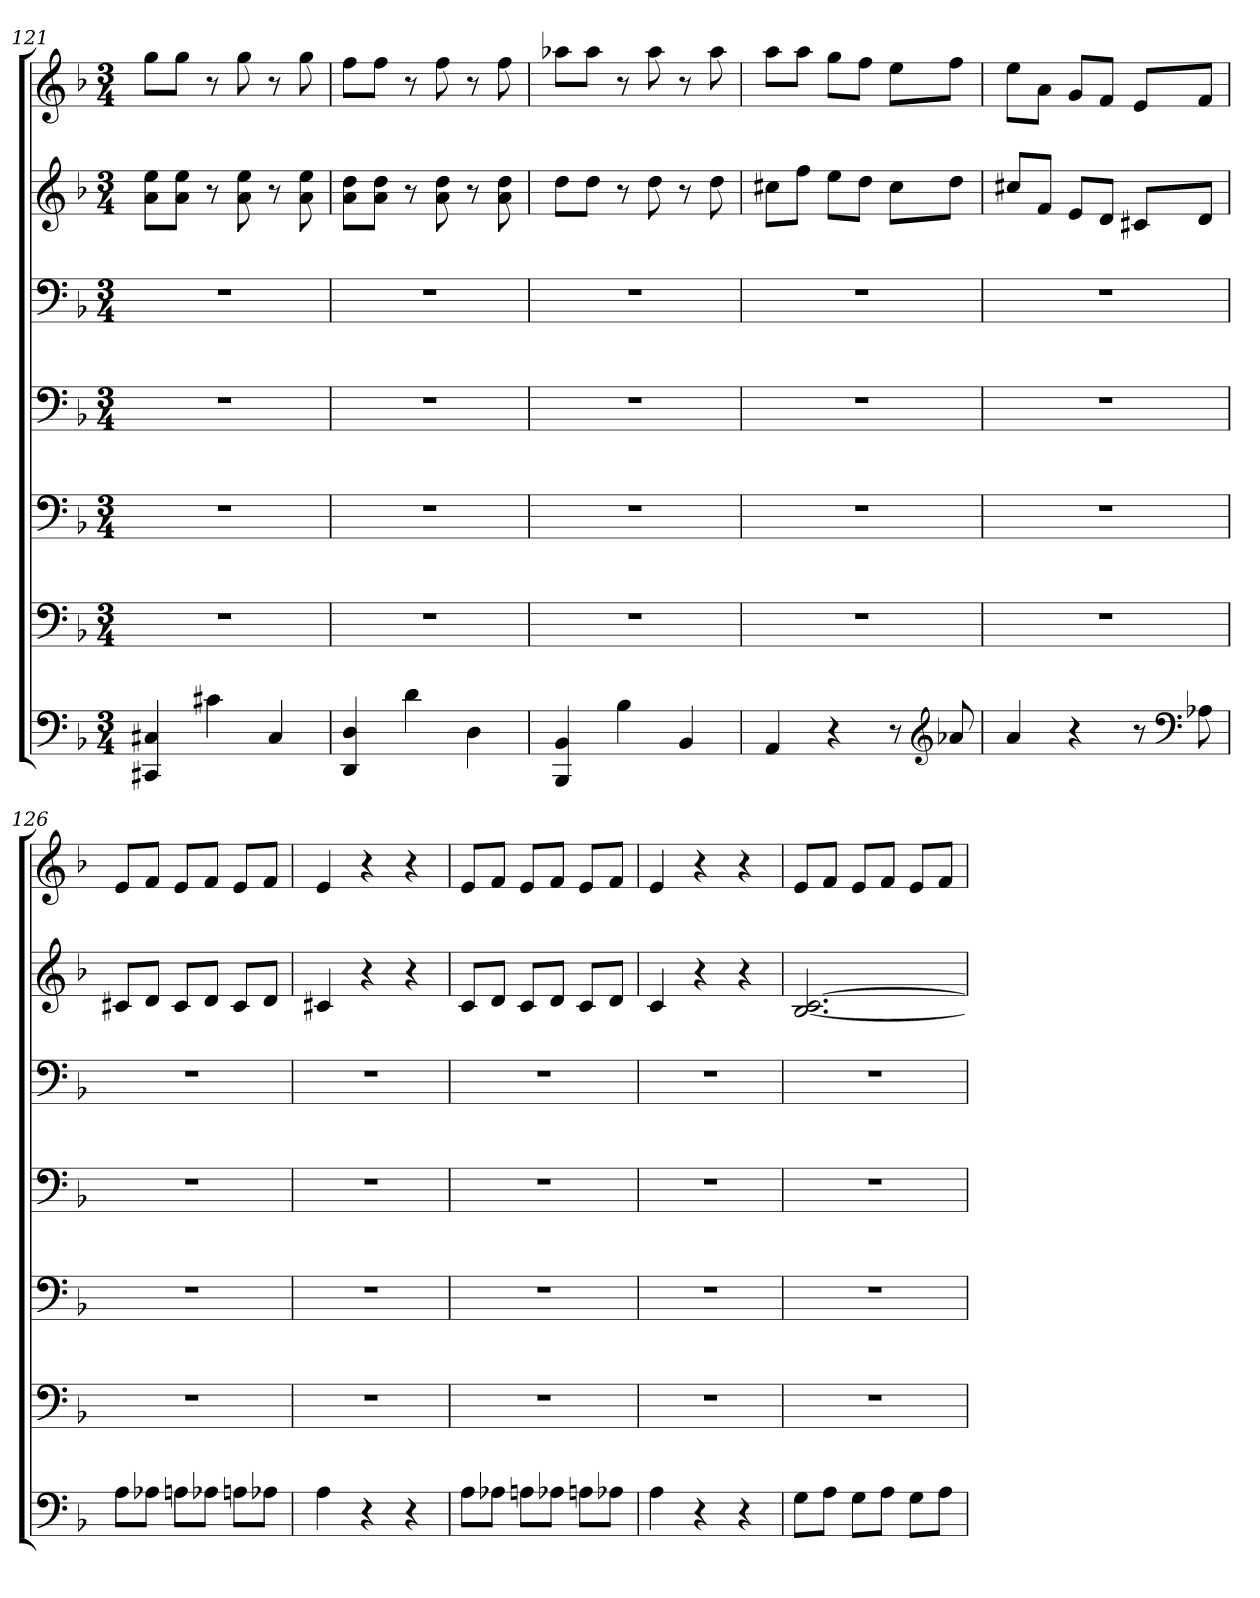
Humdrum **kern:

**kern	**kern	**kern	**kern	**kern	**kern	**kern
*part5	*part4	*part4	*part3	*part3	*part2	*part1
*staff7	*staff6	*staff5	*staff4	*staff3	*staff2	*staff1
!!LO:PB:g=z
*clefF4	*clefF4	*clefF4	*clefF4	*clefF4	*clefG2	*clefG2
*k[b-]	*k[b-]	*k[b-]	*k[b-]	*k[b-]	*k[b-]	*k[b-]
*M3/4	*M3/4	*M3/4	*M3/4	*M3/4	*M3/4	*M3/4
*MM149	*MM149	*MM149	*MM149	*MM149	*MM149	*MM149
=121	=121	=121	=121	=121	=121	=121
4CC#X/ 4C#X/	2.r	2.r	2.r	2.r	8a\ 8ee\L	8gg\L
.	.	.	.	.	8a\ 8ee\J	8gg\J
4c#X\	.	.	.	.	8r	8r
.	.	.	.	.	8a\ 8ee\	8gg\
4C#/	.	.	.	.	8r	8r
.	.	.	.	.	8a\ 8ee\	8gg\
=122	=122	=122	=122	=122	=122	=122
*	*	*	*	*	*	*MM149
4DD/ 4D/	2.r	2.r	2.r	2.r	8a\ 8dd\L	8ff\L
.	.	.	.	.	8a\ 8dd\J	8ff\J
4d\	.	.	.	.	8r	8r
.	.	.	.	.	8a\ 8dd\	8ff\
4D\	.	.	.	.	8r	8r
.	.	.	.	.	8a\ 8dd\	8ff\
=123	=123	=123	=123	=123	=123	=123
*	*	*	*	*	*	*MM149
4BBB-/ 4BB-/	2.r	2.r	2.r	2.r	8dd\L	8aa-X\L
.	.	.	.	.	8dd\J	8aa-\J
4B-\	.	.	.	.	8r	8r
.	.	.	.	.	8dd\	8aa-\
4BB-/	.	.	.	.	8r	8r
.	.	.	.	.	8dd\	8aa-\
=124	=124	=124	=124	=124	=124	=124
*	*	*	*	*	*	*MM149
4AA/	2.r	2.r	2.r	2.r	8cc#X\L	8aa\L
.	.	.	.	.	8ff\J	8aa\J
4r	.	.	.	.	8ee\L	8gg\L
.	.	.	.	.	8dd\J	8ff\J
8r	.	.	.	.	8cc#\L	8ee\L
*clefG2	*	*	*	*	*	*
8a-X/	.	.	.	.	8dd\J	8ff\J
=125	=125	=125	=125	=125	=125	=125
4a/	2.r	2.r	2.r	2.r	8cc#X/L	8ee\L
.	.	.	.	.	8f/J	8a\J
4r	.	.	.	.	8e/L	8g/L
.	.	.	.	.	8d/J	8f/J
8r	.	.	.	.	8c#X/L	8e/L
*clefF4	*	*	*	*	*	*
8A-X\	.	.	.	.	8d/J	8f/J
!!LO:PB:g=z
=126	=126	=126	=126	=126	=126	=126
8A\L	2.r	2.r	2.r	2.r	8c#X/L	8e/L
8A-X\J	.	.	.	.	8d/J	8f/J
8An\L	.	.	.	.	8c#/L	8e/L
8A-X\J	.	.	.	.	8d/J	8f/J
8An\L	.	.	.	.	8c#/L	8e/L
8A-X\J	.	.	.	.	8d/J	8f/J
=127	=127	=127	=127	=127	=127	=127
4A\	2.r	2.r	2.r	2.r	4c#X/	4e/
4r	.	.	.	.	4r	4r
4r	.	.	.	.	4r	4r
=128	=128	=128	=128	=128	=128	=128
8A\L	2.r	2.r	2.r	2.r	8c/L	8e/L
8A-X\J	.	.	.	.	8d/J	8f/J
8An\L	.	.	.	.	8c/L	8e/L
8A-X\J	.	.	.	.	8d/J	8f/J
8An\L	.	.	.	.	8c/L	8e/L
8A-X\J	.	.	.	.	8d/J	8f/J
=129	=129	=129	=129	=129	=129	=129
4A\	2.r	2.r	2.r	2.r	4c/	4e/
4r	.	.	.	.	4r	4r
4r	.	.	.	.	4r	4r
=130	=130	=130	=130	=130	=130	=130
*	*	*	*	*	*	*MM149
8G\L	2.r	2.r	2.r	2.r	[2.B-/ [2.c/	8e/L
8A\J	.	.	.	.	.	8f/J
8G\L	.	.	.	.	.	8e/L
8A\J	.	.	.	.	.	8f/J
8G\L	.	.	.	.	.	8e/L
8A\J	.	.	.	.	.	8f/J
=	=	=	=	=	=	=
*-	*-	*-	*-	*-	*-	*-
